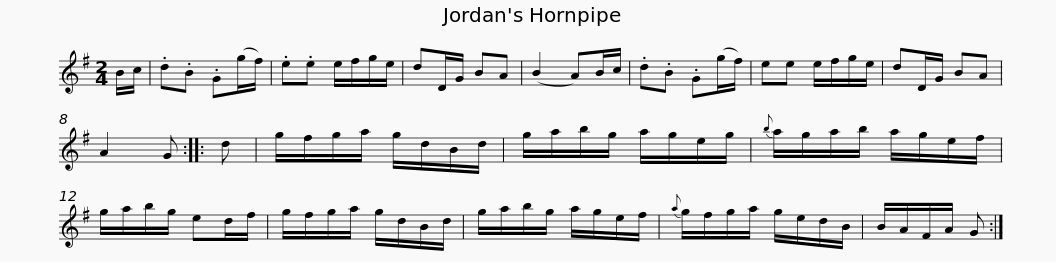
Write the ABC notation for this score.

X:1
L:1/8
M:2/4
I:linebreak $
K:G
V:1 treble
V:1
 B/c/ | .d.B .G(g/f/) | .e.e e/f/g/e/ | dD/G/ BA | (B2 A)B/c/ | %5
 .d.B .G(g/f/) | ee e/f/g/e/ | dD/G/ BA | A2 G :: d |$ %10
 g/f/g/a/ g/d/B/d/ | g/a/b/g/ a/g/e/g/ |{b} a/g/a/b/ a/g/e/f/ | g/a/b/g/ ed/f/ | g/f/g/a/ g/d/B/d/ |$ %15
 g/a/b/g/ a/g/e/f/ |{a} g/f/g/a/ g/e/d/B/ | B/A/F/A/ G :| %18
